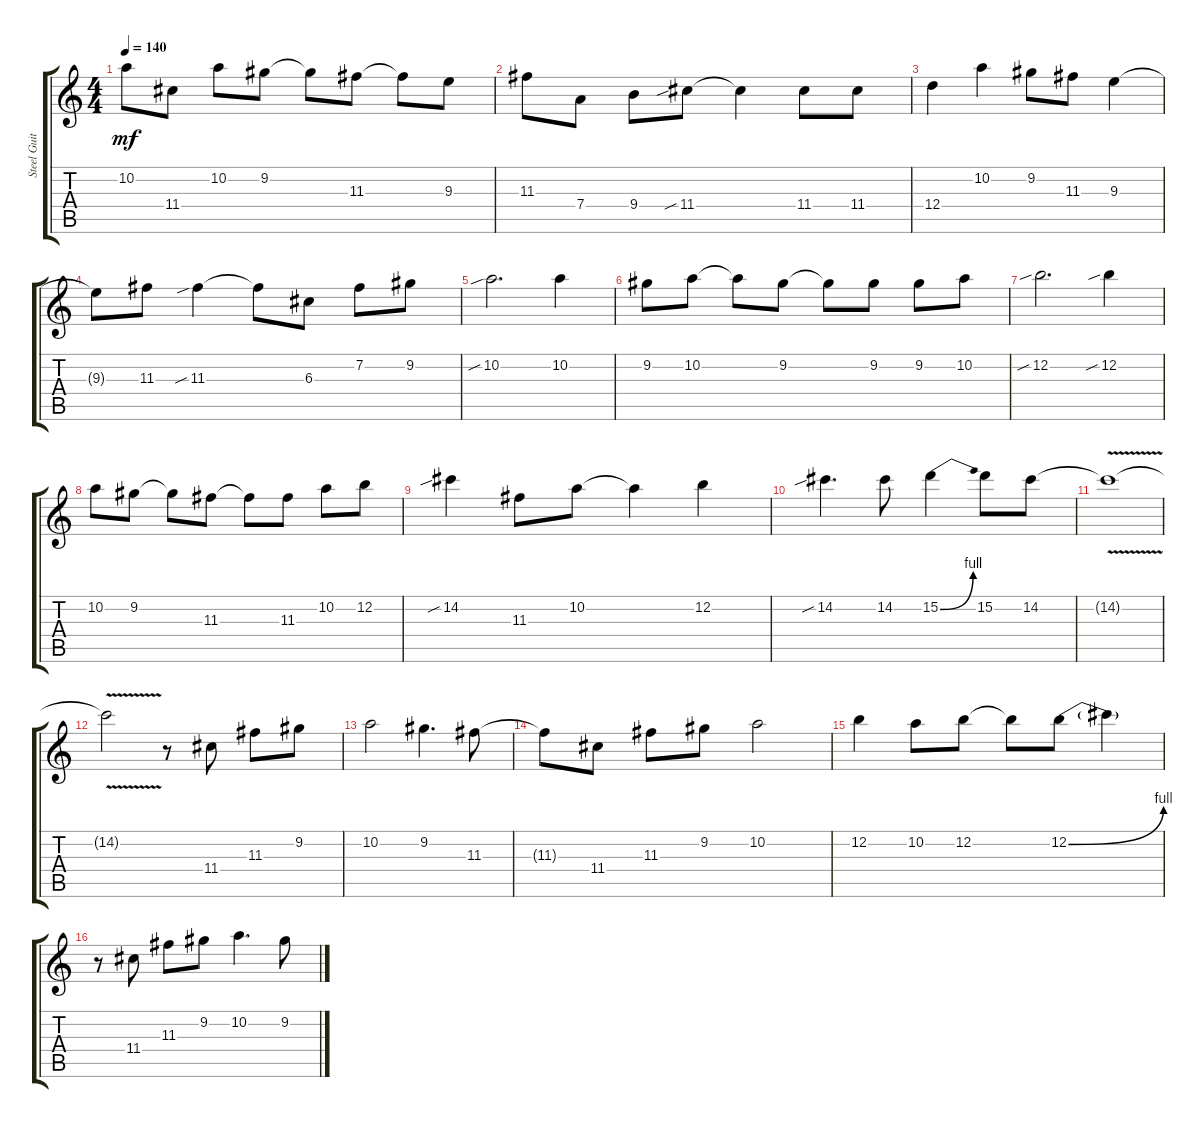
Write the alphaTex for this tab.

\track ("Steel Guitar" "Steel Guit") {instrument overdrivenguitar}
\staff {score tabs}
\tuning (E4 B3 G3 D3 A2 E2) {hide}
\ts (4 4)
\tempo 140
\clef g2
\ks c
10.2.8{dy mf} 11.4.8 10.2.8 9.2.8 9.2{t}.8 11.3.8 11.3{t}.8 9.3.8 |
11.3.8 7.4.8 9.4.8 11.4{sib}.8 11.4{t}.4 11.4.8 11.4.8 |
12.4.4 10.2.4 9.2.8 11.3.8 9.3.4 |
9.3{t}.8 11.3.8 11.3{sib}.4 11.3{t}.8 6.3.8 7.2.8 9.2.8 |
10.2{sib}.2{d} 10.2.4 |
9.2.8 10.2.8 10.2{t}.8 9.2.8 9.2{t}.8 9.2.8 9.2.8 10.2.8 |
12.2{sib}.2{d} 12.2{sib}.4 |
10.2.8 9.2.8 9.2{t}.8 11.3.8 11.3{t}.8 11.3.8 10.2.8 12.2.8 |
14.2{sib}.4 11.3.8 10.2.8 10.2{t}.4 12.2.4 |
14.2{sib}.4{d} 14.2.8 15.2{be (bend 0 0 60 4)}.4 15.2.8 14.2.8 |
14.2{v t}.1 |
14.2{v t}.2 r.8 11.4.8 11.3.8 9.2.8 |
10.2.2 9.2.4{d} 11.3.8 |
11.3{t}.8 11.4.8 11.3.8 9.2.8 10.2.2 |
12.2.4 10.2.8 12.2.8 12.2{t}.8 12.2{be (bend 0 0 60 4)}.8 12.2{t}.4 |
r.8 11.4.8 11.3.8 9.2.8 10.2.4{d} 9.2.8
